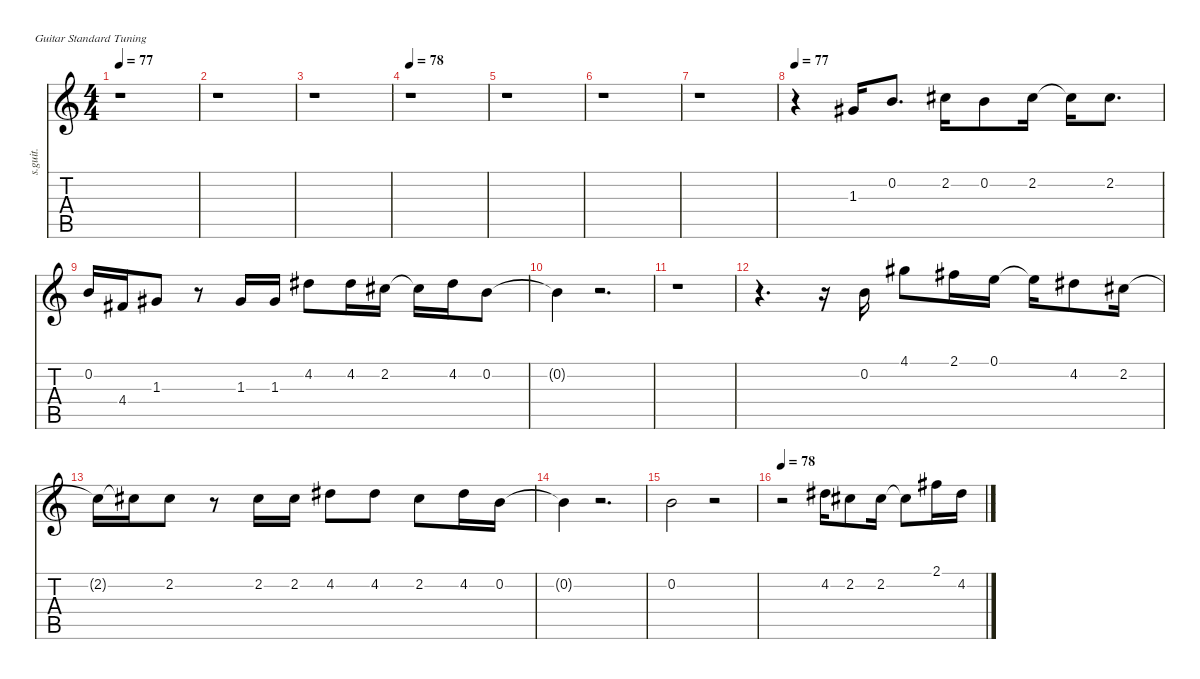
\defaultSystemsLayout 4
\hideDynamics
\bracketExtendMode nobrackets
\track ("Axl Rose (Vocals)" "s.guit.") {instrument synthvoice}
\staff {score tabs}
\tuning (E4 B3 G3 D3 A2 E2)
\displaytranspose 12
\ts (4 4)
\tempo 77
\clef g2
\ks c
r.1{dy mf} |
r.1 |
r.1 |
\tempo 78
r.1 |
r.1 |
r.1 |
r.1 |
\tempo 77
r.4 1.3{acc #}.16{lyrics (0 "") lyrics (1 "") lyrics (2 "") lyrics (3 "") lyrics (4 "")} 0.2.8{d lyrics (0 "") lyrics (1 "") lyrics (2 "") lyrics (3 "") lyrics (4 "")} 2.2{acc #}.16{lyrics (0 "") lyrics (1 "") lyrics (2 "") lyrics (3 "") lyrics (4 "")} 0.2.8{lyrics (0 "") lyrics (1 "") lyrics (2 "") lyrics (3 "") lyrics (4 "")} 2.2{acc #}.16{lyrics (0 "") lyrics (1 "") lyrics (2 "") lyrics (3 "") lyrics (4 "")} 2.2{t acc #}.16{lyrics (0 "") lyrics (1 "") lyrics (2 "") lyrics (3 "") lyrics (4 "")} 2.2{acc #}.8{d lyrics (0 "") lyrics (1 "") lyrics (2 "") lyrics (3 "") lyrics (4 "")} |
0.2.16{lyrics (0 "") lyrics (1 "") lyrics (2 "") lyrics (3 "") lyrics (4 "")} 4.4{acc #}.16{lyrics (0 "") lyrics (1 "") lyrics (2 "") lyrics (3 "") lyrics (4 "")} 1.3{acc #}.8{lyrics (0 "") lyrics (1 "") lyrics (2 "") lyrics (3 "") lyrics (4 "")} r.8 1.3{acc #}.16{lyrics (0 "") lyrics (1 "") lyrics (2 "") lyrics (3 "") lyrics (4 "")} 1.3{acc #}.16{lyrics (0 "") lyrics (1 "") lyrics (2 "") lyrics (3 "") lyrics (4 "")} 4.2{acc #}.8{lyrics (0 "") lyrics (1 "") lyrics (2 "") lyrics (3 "") lyrics (4 "")} 4.2{acc #}.16{lyrics (0 "") lyrics (1 "") lyrics (2 "") lyrics (3 "") lyrics (4 "")} 2.2{acc #}.16{lyrics (0 "") lyrics (1 "") lyrics (2 "") lyrics (3 "") lyrics (4 "")} 2.2{t acc #}.16{lyrics (0 "") lyrics (1 "") lyrics (2 "") lyrics (3 "") lyrics (4 "")} 4.2{acc #}.16{lyrics (0 "") lyrics (1 "") lyrics (2 "") lyrics (3 "") lyrics (4 "")} 0.2.8{lyrics (0 "") lyrics (1 "") lyrics (2 "") lyrics (3 "") lyrics (4 "")} |
0.2{t}.4{lyrics (0 "") lyrics (1 "") lyrics (2 "") lyrics (3 "") lyrics (4 "")} r.2{d} |
r.1 |
r.4{d} r.16 0.2.16{lyrics (0 "") lyrics (1 "") lyrics (2 "") lyrics (3 "") lyrics (4 "")} 4.1{acc #}.8{lyrics (0 "") lyrics (1 "") lyrics (2 "") lyrics (3 "") lyrics (4 "")} 2.1{acc #}.16{lyrics (0 "") lyrics (1 "") lyrics (2 "") lyrics (3 "") lyrics (4 "")} 0.1.16{lyrics (0 "") lyrics (1 "") lyrics (2 "") lyrics (3 "") lyrics (4 "")} 0.1{t}.16{lyrics (0 "") lyrics (1 "") lyrics (2 "") lyrics (3 "") lyrics (4 "")} 4.2{acc #}.8{lyrics (0 "") lyrics (1 "") lyrics (2 "") lyrics (3 "") lyrics (4 "")} 2.2{acc #}.16{lyrics (0 "") lyrics (1 "") lyrics (2 "") lyrics (3 "") lyrics (4 "")} |
2.2{t acc #}.16{lyrics (0 "") lyrics (1 "") lyrics (2 "") lyrics (3 "") lyrics (4 "")} 2.2{t acc #}.16{lyrics (0 "") lyrics (1 "") lyrics (2 "") lyrics (3 "") lyrics (4 "")} 2.2{acc #}.8{lyrics (0 "") lyrics (1 "") lyrics (2 "") lyrics (3 "") lyrics (4 "")} r.8 2.2{acc #}.16{lyrics (0 "") lyrics (1 "") lyrics (2 "") lyrics (3 "") lyrics (4 "")} 2.2{acc #}.16{lyrics (0 "") lyrics (1 "") lyrics (2 "") lyrics (3 "") lyrics (4 "")} 4.2{acc #}.8{lyrics (0 "") lyrics (1 "") lyrics (2 "") lyrics (3 "") lyrics (4 "")} 4.2{acc #}.8{lyrics (0 "") lyrics (1 "") lyrics (2 "") lyrics (3 "") lyrics (4 "")} 2.2{acc #}.8{lyrics (0 "") lyrics (1 "") lyrics (2 "") lyrics (3 "") lyrics (4 "")} 4.2{acc #}.16{lyrics (0 "") lyrics (1 "") lyrics (2 "") lyrics (3 "") lyrics (4 "")} 0.2.16{lyrics (0 "") lyrics (1 "") lyrics (2 "") lyrics (3 "") lyrics (4 "")} |
0.2{t}.4{lyrics (0 "") lyrics (1 "") lyrics (2 "") lyrics (3 "") lyrics (4 "")} r.2{d} |
0.2.2{lyrics (0 "") lyrics (1 "") lyrics (2 "") lyrics (3 "") lyrics (4 "")} r.2 |
\tempo 78
r.2 4.2{acc #}.16{lyrics (0 "") lyrics (1 "") lyrics (2 "") lyrics (3 "") lyrics (4 "")} 2.2{acc #}.8{lyrics (0 "") lyrics (1 "") lyrics (2 "") lyrics (3 "") lyrics (4 "")} 2.2{acc #}.16{lyrics (0 "") lyrics (1 "") lyrics (2 "") lyrics (3 "") lyrics (4 "")} 2.2{t acc #}.8{lyrics (0 "") lyrics (1 "") lyrics (2 "") lyrics (3 "") lyrics (4 "")} 2.1{acc #}.16{lyrics (0 "") lyrics (1 "") lyrics (2 "") lyrics (3 "") lyrics (4 "")} 4.2{acc #}.16{lyrics (0 "") lyrics (1 "") lyrics (2 "") lyrics (3 "") lyrics (4 "")}
